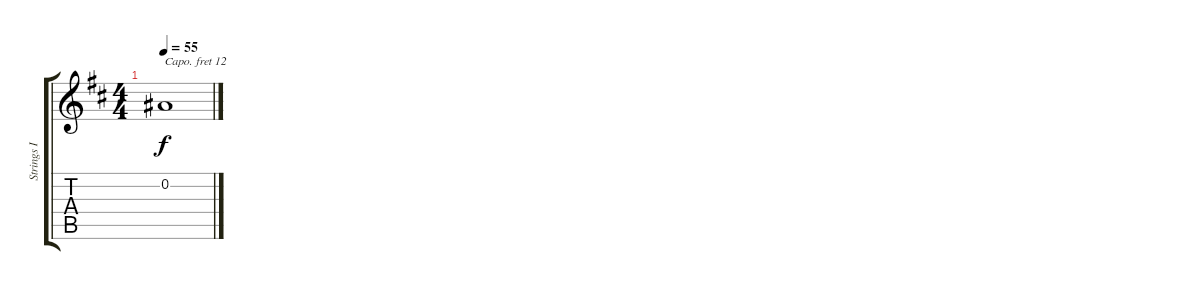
\track ("Strings I" "Strings I") {instrument stringensemble1}
\staff {score tabs}
\capo 12
\tuning (Eb4 Bb3 Gb3 Db3 Ab2 Eb2) {hide}
\ts (4 4)
\tempo 55
\clef g2
\ks d
0.2{t}.1{dy f}
